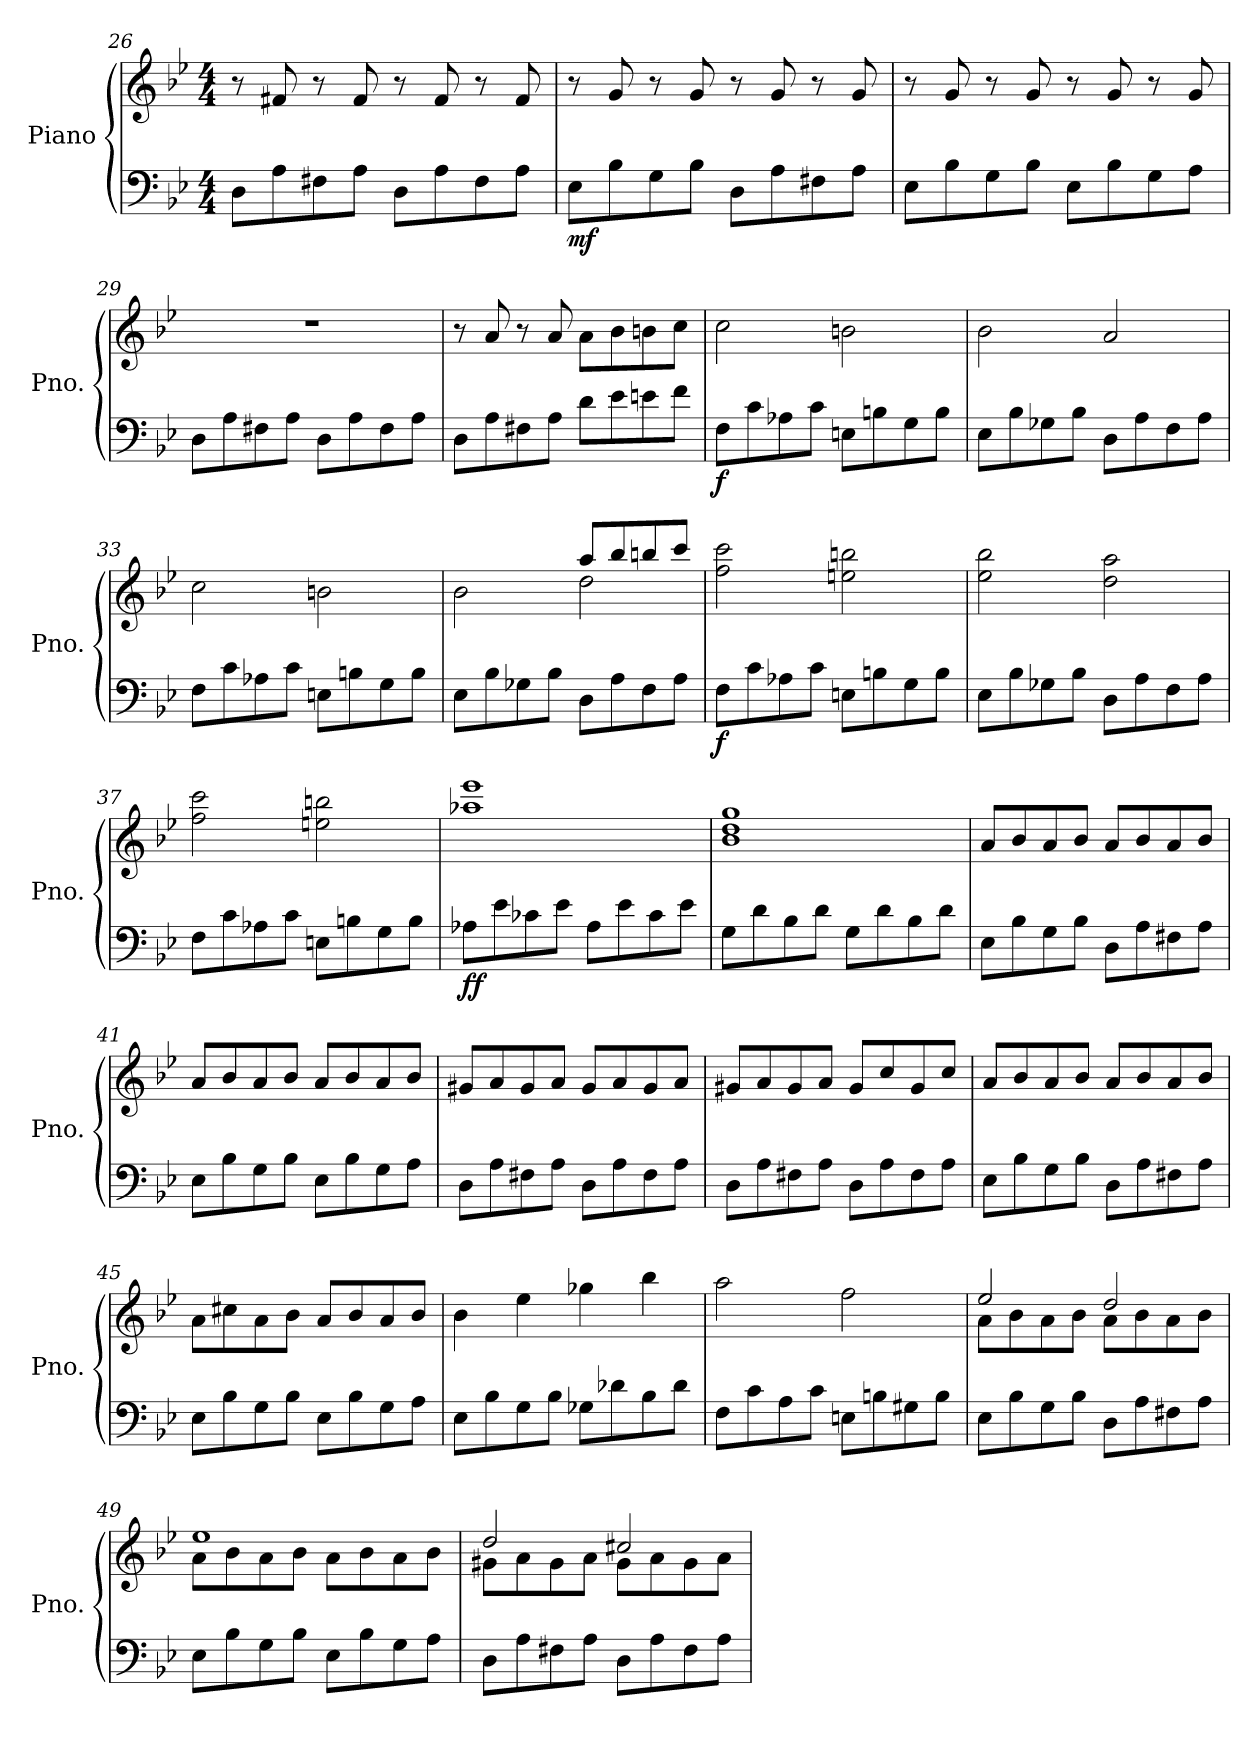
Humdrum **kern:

**kern	**kern	**dynam
*part1	*part1	*part1
*staff2	*staff1	*staff1/2
*I"Piano	*	*
*I'Pno.	*	*
!!LO:LB:g=z
*clefF4	*clefG2	*
*k[b-e-]	*k[b-e-]	*
*M4/4	*M4/4	*
=26	=26	=26
8D\L	8r	.
8A\	8f#X/	.
8F#X\	8r	.
8A\J	8f#/	.
8D\L	8r	.
8A\	8f#/	.
8F#\	8r	.
8A\J	8f#/	.
=27	=27	=27
!	!	!LO:DY:b=2
8E-\L	8r	mf
8B-\	8g/	.
8G\	8r	.
8B-\J	8g/	.
8D\L	8r	.
8A\	8g/	.
8F#X\	8r	.
8A\J	8g/	.
=28	=28	=28
8E-\L	8r	.
8B-\	8g/	.
8G\	8r	.
8B-\J	8g/	.
8E-\L	8r	.
8B-\	8g/	.
8G\	8r	.
8A\J	8g/	.
=29	=29	=29
8D\L	1r	.
8A\	.	.
8F#X\	.	.
8A\J	.	.
8D\L	.	.
8A\	.	.
8F#\	.	.
8A\J	.	.
=30	=30	=30
8D\L	8r	.
8A\	8a/	.
8F#X\	8r	.
8A\J	8a/	.
8d\L	8a\L	.
8e-\	8b-\	.
8en\	8bn\	.
8f\J	8cc\J	.
!!LO:LB:g=z
=31	=31	=31
!	!	!LO:DY:b=2
8F\L	2cc\	f
8c\	.	.
8A-X\	.	.
8c\J	.	.
8En\L	2bn\	.
8Bn\	.	.
8G\	.	.
8B\J	.	.
=32	=32	=32
8E-\L	2b-\	.
8B-\	.	.
8G-X\	.	.
8B-\J	.	.
8D\L	2a/	.
8A\	.	.
8F\	.	.
8A\J	.	.
=33	=33	=33
8F\L	2cc\	.
8c\	.	.
8A-X\	.	.
8c\J	.	.
8En\L	2bn\	.
8Bn\	.	.
8G\	.	.
8B\J	.	.
=34	=34	=34
*	*^	*
8E-\L	2b-\	2ryy	.
8B-\	.	.	.
8G-X\	.	.	.
8B-\J	.	.	.
8D\L	8aa/L	2dd\	.
8A\	8bb-/	.	.
8F\	8bbn/	.	.
8A\J	8ccc/J	.	.
*	*v	*v	*
=35	=35	=35
!	!	!LO:DY:b=2
8F\L	2ff\ 2ccc\	f
8c\	.	.
8A-X\	.	.
8c\J	.	.
8En\L	2een\ 2bbn\	.
8Bn\	.	.
8G\	.	.
8B\J	.	.
!!LO:PB:g=z
=36	=36	=36
8E-\L	2ee-\ 2bb-\	.
8B-\	.	.
8G-X\	.	.
8B-\J	.	.
8D\L	2dd\ 2aa\	.
8A\	.	.
8F\	.	.
8A\J	.	.
=37	=37	=37
8F\L	2ff\ 2ccc\	.
8c\	.	.
8A-X\	.	.
8c\J	.	.
8En\L	2een\ 2bbn\	.
8Bn\	.	.
8G\	.	.
8B\J	.	.
=38	=38	=38
!	!	!LO:DY:b=2
8A-X\L	1aa-X 1eee-	ff
8e-\	.	.
8c-X\	.	.
8e-\J	.	.
8A-\L	.	.
8e-\	.	.
8c-\	.	.
8e-\J	.	.
=39	=39	=39
8G\L	1b- 1dd 1gg	.
8d\	.	.
8B-\	.	.
8d\J	.	.
8G\L	.	.
8d\	.	.
8B-\	.	.
8d\J	.	.
=40	=40	=40
8E-\L	8a/L	.
8B-\	8b-/	.
8G\	8a/	.
8B-\J	8b-/J	.
8D\L	8a/L	.
8A\	8b-/	.
8F#X\	8a/	.
8A\J	8b-/J	.
!!LO:LB:g=z
=41	=41	=41
8E-\L	8a/L	.
8B-\	8b-/	.
8G\	8a/	.
8B-\J	8b-/J	.
8E-\L	8a/L	.
8B-\	8b-/	.
8G\	8a/	.
8A\J	8b-/J	.
=42	=42	=42
8D\L	8g#X/L	.
8A\	8a/	.
8F#X\	8g#/	.
8A\J	8a/J	.
8D\L	8g#/L	.
8A\	8a/	.
8F#\	8g#/	.
8A\J	8a/J	.
=43	=43	=43
8D\L	8g#X/L	.
8A\	8a/	.
8F#X\	8g#/	.
8A\J	8a/J	.
8D\L	8g#/L	.
8A\	8cc/	.
8F#\	8g#/	.
8A\J	8cc/J	.
=44	=44	=44
8E-\L	8a/L	.
8B-\	8b-/	.
8G\	8a/	.
8B-\J	8b-/J	.
8D\L	8a/L	.
8A\	8b-/	.
8F#X\	8a/	.
8A\J	8b-/J	.
=45	=45	=45
8E-\L	8a\L	.
8B-\	8cc#X\	.
8G\	8a\	.
8B-\J	8b-\J	.
8E-\L	8a/L	.
8B-\	8b-/	.
8G\	8a/	.
8A\J	8b-/J	.
!!LO:LB:g=z
=46	=46	=46
8E-\L	4b-\	.
8B-\	.	.
8G\	4ee-\	.
8B-\J	.	.
8G-X\L	4gg-X\	.
8d-X\	.	.
8B-\	4bb-\	.
8d-\J	.	.
=47	=47	=47
8F\L	2aa\	.
8c\	.	.
8A\	.	.
8c\J	.	.
8En\L	2ff\	.
8Bn\	.	.
8G#X\	.	.
8B\J	.	.
=48	=48	=48
*	*^	*
8E-\L	2ee-/	8a\L	.
8B-\	.	8b-\	.
8G\	.	8a\	.
8B-\J	.	8b-\J	.
8D\L	2dd/	8a\L	.
8A\	.	8b-\	.
8F#X\	.	8a\	.
8A\J	.	8b-\J	.
=49	=49	=49	=49
8E-\L	1ee-	8a\L	.
8B-\	.	8b-\	.
8G\	.	8a\	.
8B-\J	.	8b-\J	.
8E-\L	.	8a\L	.
8B-\	.	8b-\	.
8G\	.	8a\	.
8A\J	.	8b-\J	.
=50	=50	=50	=50
8D\L	2dd/	8g#X\L	.
8A\	.	8a\	.
8F#X\	.	8g#\	.
8A\J	.	8a\J	.
8D\L	2cc#X/	8g#\L	.
8A\	.	8a\	.
8F#\	.	8g#\	.
8A\J	.	8a\J	.
*	*v	*v	*
=	=	=
*-	*-	*-
